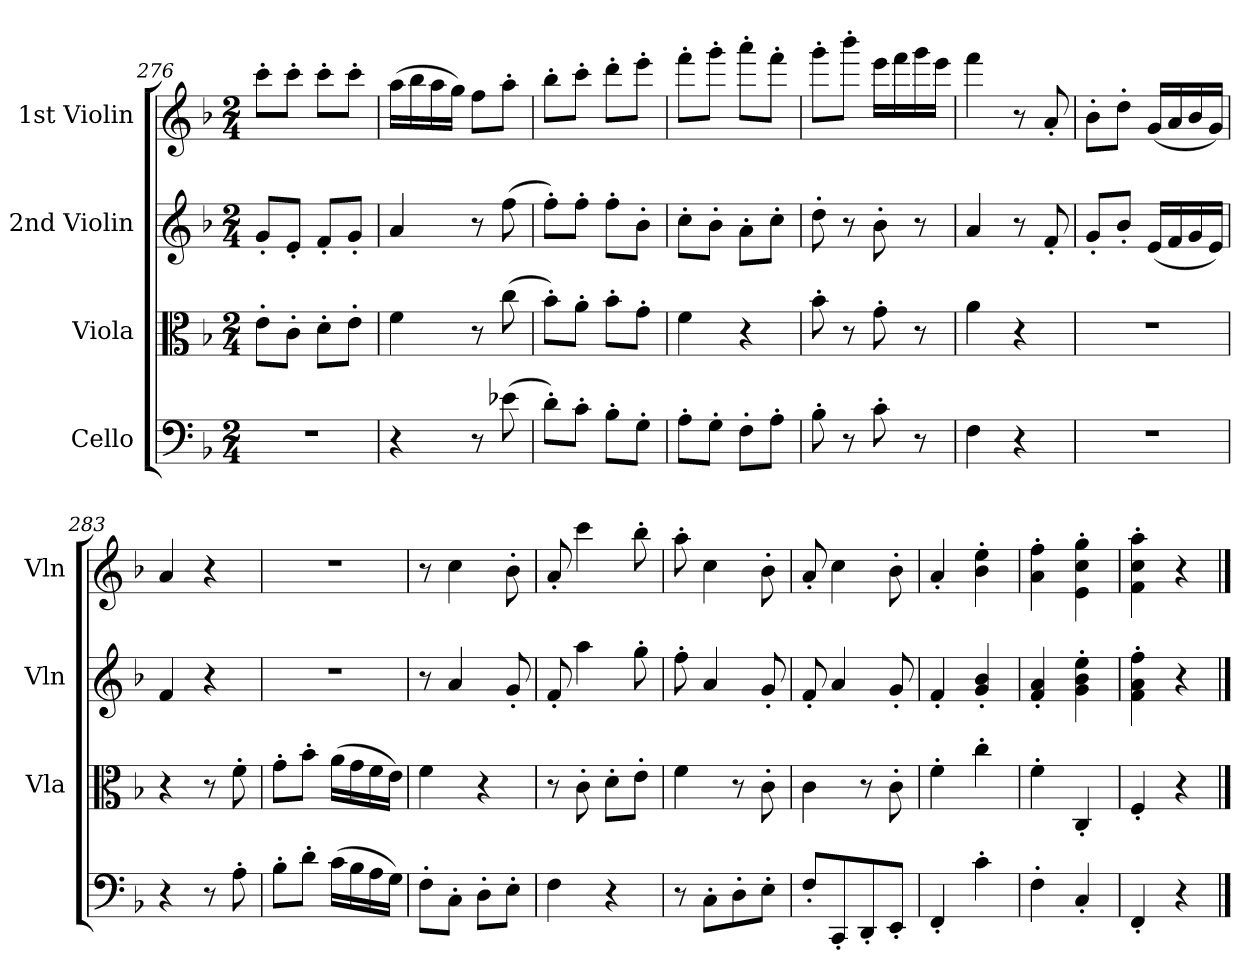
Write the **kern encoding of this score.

**kern	**kern	**kern	**kern
*part4	*part3	*part2	*part1
*staff4	*staff3	*staff2	*staff1
*I"Cello	*I"Viola	*I"2nd Violin	*I"1st Violin
*	*I'Vla	*I'Vln	*I'Vln
*clefF4	*clefC3	*clefG2	*clefG2
*k[b-]	*k[b-]	*k[b-]	*k[b-]
*F:	*F:	*F:	*F:
*M2/4	*M2/4	*M2/4	*M2/4
=276	=276	=276	=276
2r	8e'\L	8g'/L	8ccc'\L
.	8c'\J	8e'/J	8ccc'\J
.	8d'\L	8f'/L	8ccc'\L
.	8e'\J	8g'/J	8ccc'\J
=277	=277	=277	=277
4r	4f\	4a/	(16aa\LL
.	.	.	16bb-\
.	.	.	16aa\
.	.	.	16gg\JJ)
8r	8r	8r	8ff\L
(8e-X\	(8cc\	(8ff\	8aa'\J
=278	=278	=278	=278
8d'\L)	8b-'\L)	8ff'\L)	8bb-'\L
8c'\J	8a'\J	8ff'\J	8ccc'\J
8B-'\L	8b-'\L	8ff'\L	8ddd'\L
8G'\J	8g'\J	8b-'\J	8eee'\J
=279	=279	=279	=279
8A'\L	4f\	8cc'\L	8fff'\L
8G'\J	.	8b-'\J	8ggg'\J
8F'\L	4r	8a'\L	8aaa'\L
8A'\J	.	8cc'\J	8fff'\J
=280	=280	=280	=280
8B-'\	8b-'\	8dd'\	8ggg'\L
8r	8r	8r	8bbb-'\J
8c'\	8g'\	8b-'\	16eee\LL
.	.	.	16fff\
8r	8r	8r	16ggg\
.	.	.	16eee\JJ
=281	=281	=281	=281
4F\	4a\	4a/	4fff\
4r	4r	8r	8r
.	.	8f'/	8a'/
=282	=282	=282	=282
2r	2r	8g'/L	8b-'\L
.	.	8b-'/J	8dd'\J
.	.	(16e/LL	(16g/LL
.	.	16f/	16a/
.	.	16g/	16b-/
.	.	16e/JJ)	16g/JJ)
=283	=283	=283	=283
4r	4r	4f/	4a/
8r	8r	4r	4r
8A'\	8f'\	.	.
=284	=284	=284	=284
8B-'\L	8g'\L	2r	2r
8d'\J	8b-'\J	.	.
(16c\LL	(16a\LL	.	.
16B-\	16g\	.	.
16A\	16f\	.	.
16G\JJ)	16e\JJ)	.	.
=285	=285	=285	=285
8F'\L	4f\	8r	8r
8C'\J	.	4a/	4cc\
8D'\L	4r	.	.
8E'\J	.	8g'/	8b-'\
=286	=286	=286	=286
4F\	8r	8f'/	8a'/
.	8c'\	4aa\	4ccc\
4r	8d'\L	.	.
.	8e'\J	8gg'\	8bb-'\
=287	=287	=287	=287
8r	4f\	8ff'\	8aa'\
8C'\L	.	4a/	4cc\
8D'\	8r	.	.
8E'\J	8c'\	8g'/	8b-'\
=288	=288	=288	=288
8F'/L	4c\	8f'/	8a'/
8CC'/	.	4a/	4cc\
8DD'/	8r	.	.
8EE'/J	8c'\	8g'/	8b-'\
=289	=289	=289	=289
4FF'/	4f'\	4f'/	4a'/
4c'\	4cc'\	4g'/ 4b-'/	4b-'\ 4ee'\
=290	=290	=290	=290
4F'\	4f'\	4f'/ 4a'/	4a'\ 4ff'\
4C'/	4C'/	4g'\ 4b-'\ 4ee'\	4e'\ 4cc'\ 4gg'\
=291	=291	=291	=291
4FF'/	4F'/	4f'\ 4a'\ 4ff'\	4f'\ 4cc'\ 4aa'\
4r	4r	4r	4r
==	==	==	==
*-	*-	*-	*-
